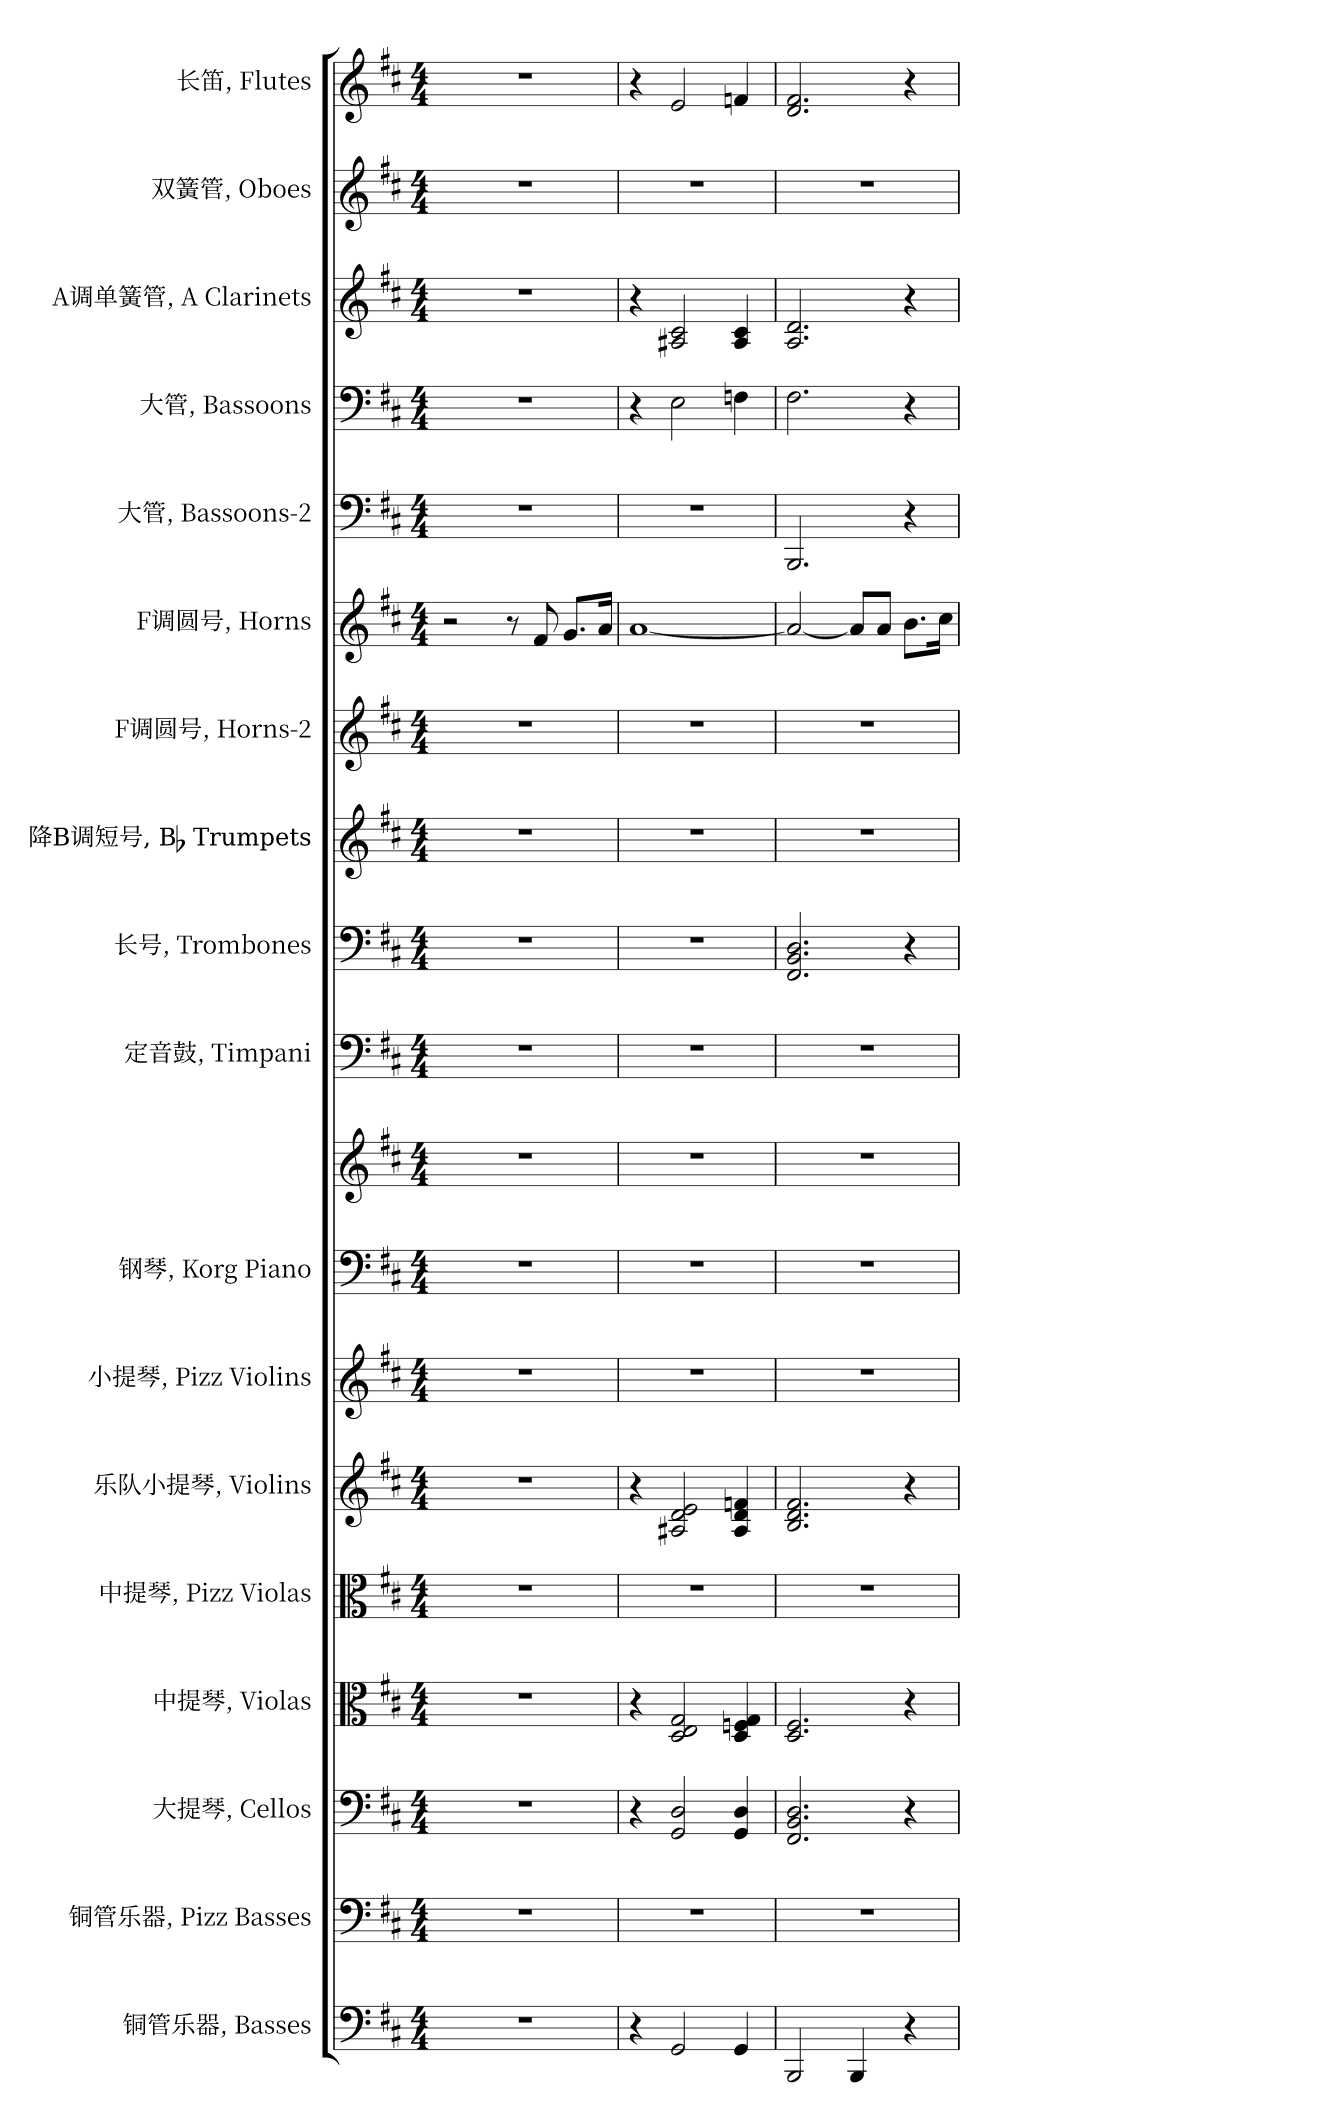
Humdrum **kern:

**kern	**kern	**kern	**kern	**kern	**kern	**kern	**kern	**kern	**kern	**kern	**kern	**kern	**kern	**kern	**kern	**kern	**kern	**kern
*part18	*part17	*part16	*part15	*part14	*part13	*part12	*part11	*part11	*part10	*part9	*part8	*part7	*part6	*part5	*part4	*part3	*part2	*part1
*staff19	*staff18	*staff17	*staff16	*staff15	*staff14	*staff13	*staff12	*staff11	*staff10	*staff9	*staff8	*staff7	*staff6	*staff5	*staff4	*staff3	*staff2	*staff1
*I"铜管乐器, Basses	*I"铜管乐器, Pizz Basses	*I"大提琴, Cellos	*I"中提琴, Violas	*I"中提琴, Pizz Violas	*I"乐队小提琴, Violins	*I"小提琴, Pizz Violins	*I"钢琴, Korg Piano	*	*I"定音鼓, Timpani	*I"长号, Trombones	*I"降B调短号, Bb Trumpets	*I"F调圆号, Horns-2	*I"F调圆号, Horns	*I"大管, Bassoons-2	*I"大管, Bassoons	*I"A调单簧管, A Clarinets	*I"双簧管, Oboes	*I"长笛, Flutes
*	*	*	*I'Vla.	*I'Vla.	*I'Vlns.	*I'Vln.	*I'Pno.	*	*I'Timp.	*I'Tbn.	*	*I'F Hn.	*I'F Hn.	*I'Bsn.	*I'Bsn.	*I'A Cl.	*I'Ob.	*I'Fl.
*clefF4	*clefF4	*clefF4	*clefC3	*clefC3	*clefG2	*clefG2	*clefF4	*clefG2	*clefF4	*clefF4	*clefG2	*clefG2	*clefG2	*clefF4	*clefF4	*clefG2	*clefG2	*clefG2
*	*	*	*	*	*	*	*	*	*	*	*ITrd1c2	*ITrd4c7	*ITrd4c7	*	*	*ITrd2c3	*	*
*k[f#c#]	*k[f#c#]	*k[f#c#]	*k[f#c#]	*k[f#c#]	*k[f#c#]	*k[f#c#]	*k[f#c#]	*k[f#c#]	*k[f#c#]	*k[f#c#]	*k[]	*k[f#]	*k[f#]	*k[f#c#]	*k[f#c#]	*k[f#c#g#d#a#]	*k[f#c#]	*k[f#c#]
*M4/4	*M4/4	*M4/4	*M4/4	*M4/4	*M4/4	*M4/4	*M4/4	*M4/4	*M4/4	*M4/4	*M4/4	*M4/4	*M4/4	*M4/4	*M4/4	*M4/4	*M4/4	*M4/4
*MM120	*MM120	*MM120	*MM120	*MM120	*MM120	*MM120	*MM120	*MM120	*MM120	*MM120	*MM120	*MM120	*MM120	*MM120	*MM120	*MM120	*MM120	*MM120
=1	=1	=1	=1	=1	=1	=1	=1	=1	=1	=1	=1	=1	=1	=1	=1	=1	=1	=1
1r	1r	1r	1r	1r	1r	1r	1r	1r	1r	1r	1r	1r	2r	1r	1r	1r	1r	1r
.	.	.	.	.	.	.	.	.	.	.	.	.	8r	.	.	.	.	.
.	.	.	.	.	.	.	.	.	.	.	.	.	8B/	.	.	.	.	.
.	.	.	.	.	.	.	.	.	.	.	.	.	8.c/L	.	.	.	.	.
.	.	.	.	.	.	.	.	.	.	.	.	.	16d/Jk	.	.	.	.	.
=2	=2	=2	=2	=2	=2	=2	=2	=2	=2	=2	=2	=2	=2	=2	=2	=2	=2	=2
4r	1r	4r	4r	1r	4r	1r	1r	1r	1r	1r	1r	1r	[1d	1r	4r	4r	1r	4r
*	*	*	*	*	*	*	*	*	*	*	*	*	*	*	*	*	*	*MM69
2GG/	.	2GG/ 2D/	2D/ 2E/ 2G/	.	2A#X/ 2d/ 2e/	.	.	.	.	.	.	.	.	.	2E\	2F##X/ 2A#/	.	2e/
4GG/	.	4GG/ 4D/	4D/ 4Fn/ 4G/	.	4A#/ 4d/ 4fn/	.	.	.	.	.	.	.	.	.	4Fn\	4F##/ 4A#/	.	4fn/
=3	=3	=3	=3	=3	=3	=3	=3	=3	=3	=3	=3	=3	=3	=3	=3	=3	=3	=3
2BBB/	1r	2.FF#/ 2.BB/ 2.D/	2.D/ 2.F#/	1r	2.B/ 2.d/ 2.f#/	1r	1r	1r	1r	2.FF#/ 2.BB/ 2.D/	1r	1r	2d/_	2.BBB/	2.F#\	2.F#/ 2.B/	1r	2.d/ 2.f#/
4BBB/	.	.	.	.	.	.	.	.	.	.	.	.	8d/L]	.	.	.	.	.
.	.	.	.	.	.	.	.	.	.	.	.	.	8d/J	.	.	.	.	.
4r	.	4r	4r	.	4r	.	.	.	.	4r	.	.	8.e\L	4r	4r	4r	.	4r
.	.	.	.	.	.	.	.	.	.	.	.	.	16f#\Jk	.	.	.	.	.
=	=	=	=	=	=	=	=	=	=	=	=	=	=	=	=	=	=	=
*-	*-	*-	*-	*-	*-	*-	*-	*-	*-	*-	*-	*-	*-	*-	*-	*-	*-	*-
